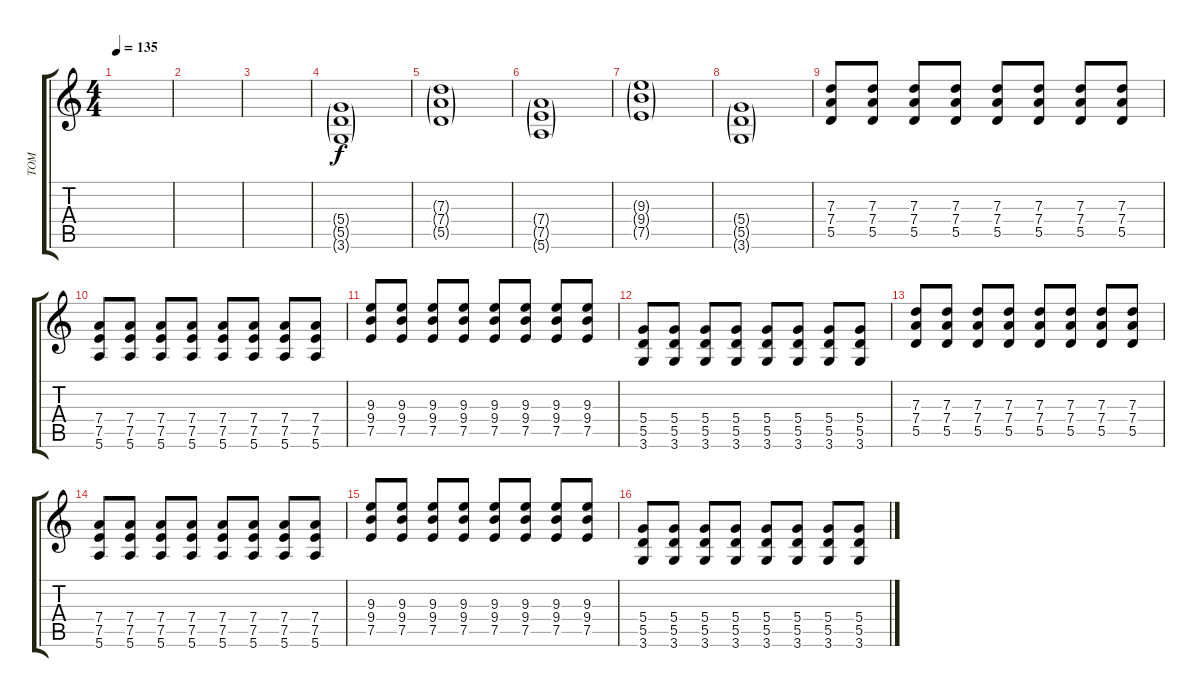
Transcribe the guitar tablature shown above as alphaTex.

\track ("TOM" "TOM") {instrument distortionguitar}
\staff {score tabs}
\tuning (E4 B3 G3 D3 A2 E2) {hide}
\ts (4 4)
\tempo 135
\clef g2
\ks c
|
|
|
(5.4{g} 5.5{g} 3.6{g}).1 |
(7.3{g} 7.4{g} 5.5{g}).1 |
(7.4{g} 7.5{g} 5.6{g}).1 |
(9.3{g} 9.4{g} 7.5{g}).1 |
(5.4{g} 5.5{g} 3.6{g}).1 |
(7.3 7.4 5.5).8{dy f} (7.3 7.4 5.5).8 (7.3 7.4 5.5).8 (7.3 7.4 5.5).8 (7.3 7.4 5.5).8 (7.3 7.4 5.5).8 (7.3 7.4 5.5).8 (7.3 7.4 5.5).8 |
(7.4 7.5 5.6).8 (7.4 7.5 5.6).8 (7.4 7.5 5.6).8 (7.4 7.5 5.6).8 (7.4 7.5 5.6).8 (7.4 7.5 5.6).8 (7.4 7.5 5.6).8 (7.4 7.5 5.6).8 |
(9.3 9.4 7.5).8 (9.3 9.4 7.5).8 (9.3 9.4 7.5).8 (9.3 9.4 7.5).8 (9.3 9.4 7.5).8 (9.3 9.4 7.5).8 (9.3 9.4 7.5).8 (9.3 9.4 7.5).8 |
(5.4 5.5 3.6).8 (5.4 5.5 3.6).8 (5.4 5.5 3.6).8 (5.4 5.5 3.6).8 (5.4 5.5 3.6).8 (5.4 5.5 3.6).8 (5.4 5.5 3.6).8 (5.4 5.5 3.6).8 |
(7.3 7.4 5.5).8 (7.3 7.4 5.5).8 (7.3 7.4 5.5).8 (7.3 7.4 5.5).8 (7.3 7.4 5.5).8 (7.3 7.4 5.5).8 (7.3 7.4 5.5).8 (7.3 7.4 5.5).8 |
(7.4 7.5 5.6).8 (7.4 7.5 5.6).8 (7.4 7.5 5.6).8 (7.4 7.5 5.6).8 (7.4 7.5 5.6).8 (7.4 7.5 5.6).8 (7.4 7.5 5.6).8 (7.4 7.5 5.6).8 |
(9.3 9.4 7.5).8 (9.3 9.4 7.5).8 (9.3 9.4 7.5).8 (9.3 9.4 7.5).8 (9.3 9.4 7.5).8 (9.3 9.4 7.5).8 (9.3 9.4 7.5).8 (9.3 9.4 7.5).8 |
(5.4 5.5 3.6).8 (5.4 5.5 3.6).8 (5.4 5.5 3.6).8 (5.4 5.5 3.6).8 (5.4 5.5 3.6).8 (5.4 5.5 3.6).8 (5.4 5.5 3.6).8 (5.4 5.5 3.6).8
